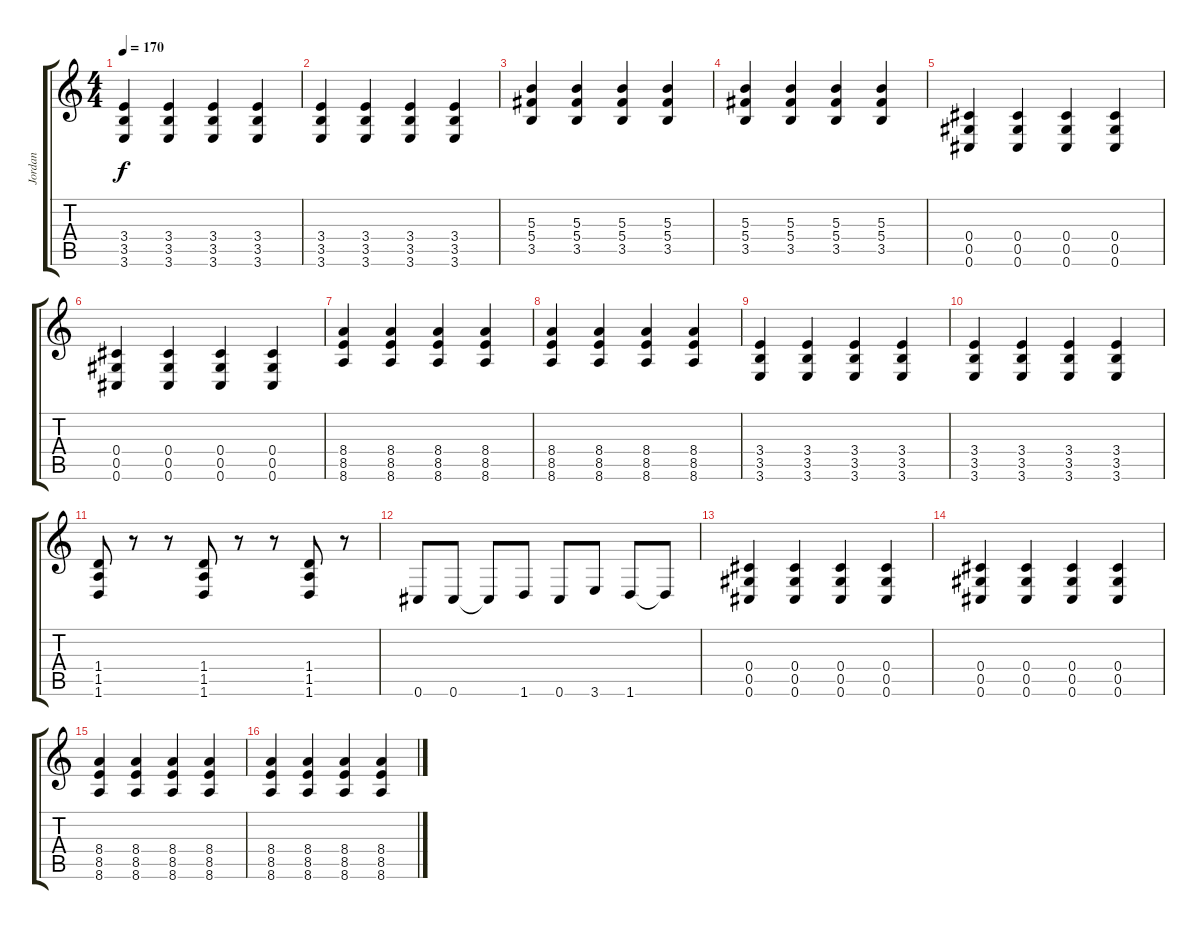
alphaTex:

\track ("Jordan" "Jordan") {instrument distortionguitar}
\staff {score tabs}
\tuning (Eb4 Bb3 Gb3 Db3 Ab2 Db2) {hide}
\ts (4 4)
\tempo 170
\clef g2
\ks c
(3.4 3.5 3.6).4{dy f} (3.4 3.5 3.6).4 (3.4 3.5 3.6).4 (3.4 3.5 3.6).4 |
(3.4 3.5 3.6).4 (3.4 3.5 3.6).4 (3.4 3.5 3.6).4 (3.4 3.5 3.6).4 |
(5.3 5.4 3.5).4 (5.3 5.4 3.5).4 (5.3 5.4 3.5).4 (5.3 5.4 3.5).4 |
(5.3 5.4 3.5).4 (5.3 5.4 3.5).4 (5.3 5.4 3.5).4 (5.3 5.4 3.5).4 |
(0.4 0.5 0.6).4 (0.4 0.5 0.6).4 (0.4 0.5 0.6).4 (0.4 0.5 0.6).4 |
(0.4 0.5 0.6).4 (0.4 0.5 0.6).4 (0.4 0.5 0.6).4 (0.4 0.5 0.6).4 |
(8.4 8.5 8.6).4 (8.4 8.5 8.6).4 (8.4 8.5 8.6).4 (8.4 8.5 8.6).4 |
(8.4 8.5 8.6).4 (8.4 8.5 8.6).4 (8.4 8.5 8.6).4 (8.4 8.5 8.6).4 |
(3.4 3.5 3.6).4 (3.4 3.5 3.6).4 (3.4 3.5 3.6).4 (3.4 3.5 3.6).4 |
(3.4 3.5 3.6).4 (3.4 3.5 3.6).4 (3.4 3.5 3.6).4 (3.4 3.5 3.6).4 |
(1.4 1.5 1.6).8 r.8 r.8 (1.4 1.5 1.6).8 r.8 r.8 (1.4 1.5 1.6).8 r.8 |
0.6.8 0.6.8 0.6{t}.8 1.6.8 0.6.8 3.6.8 1.6.8 1.6{t}.8 |
(0.4 0.5 0.6).4 (0.4 0.5 0.6).4 (0.4 0.5 0.6).4 (0.4 0.5 0.6).4 |
(0.4 0.5 0.6).4 (0.4 0.5 0.6).4 (0.4 0.5 0.6).4 (0.4 0.5 0.6).4 |
(8.4 8.5 8.6).4 (8.4 8.5 8.6).4 (8.4 8.5 8.6).4 (8.4 8.5 8.6).4 |
(8.4 8.5 8.6).4 (8.4 8.5 8.6).4 (8.4 8.5 8.6).4 (8.4 8.5 8.6).4
